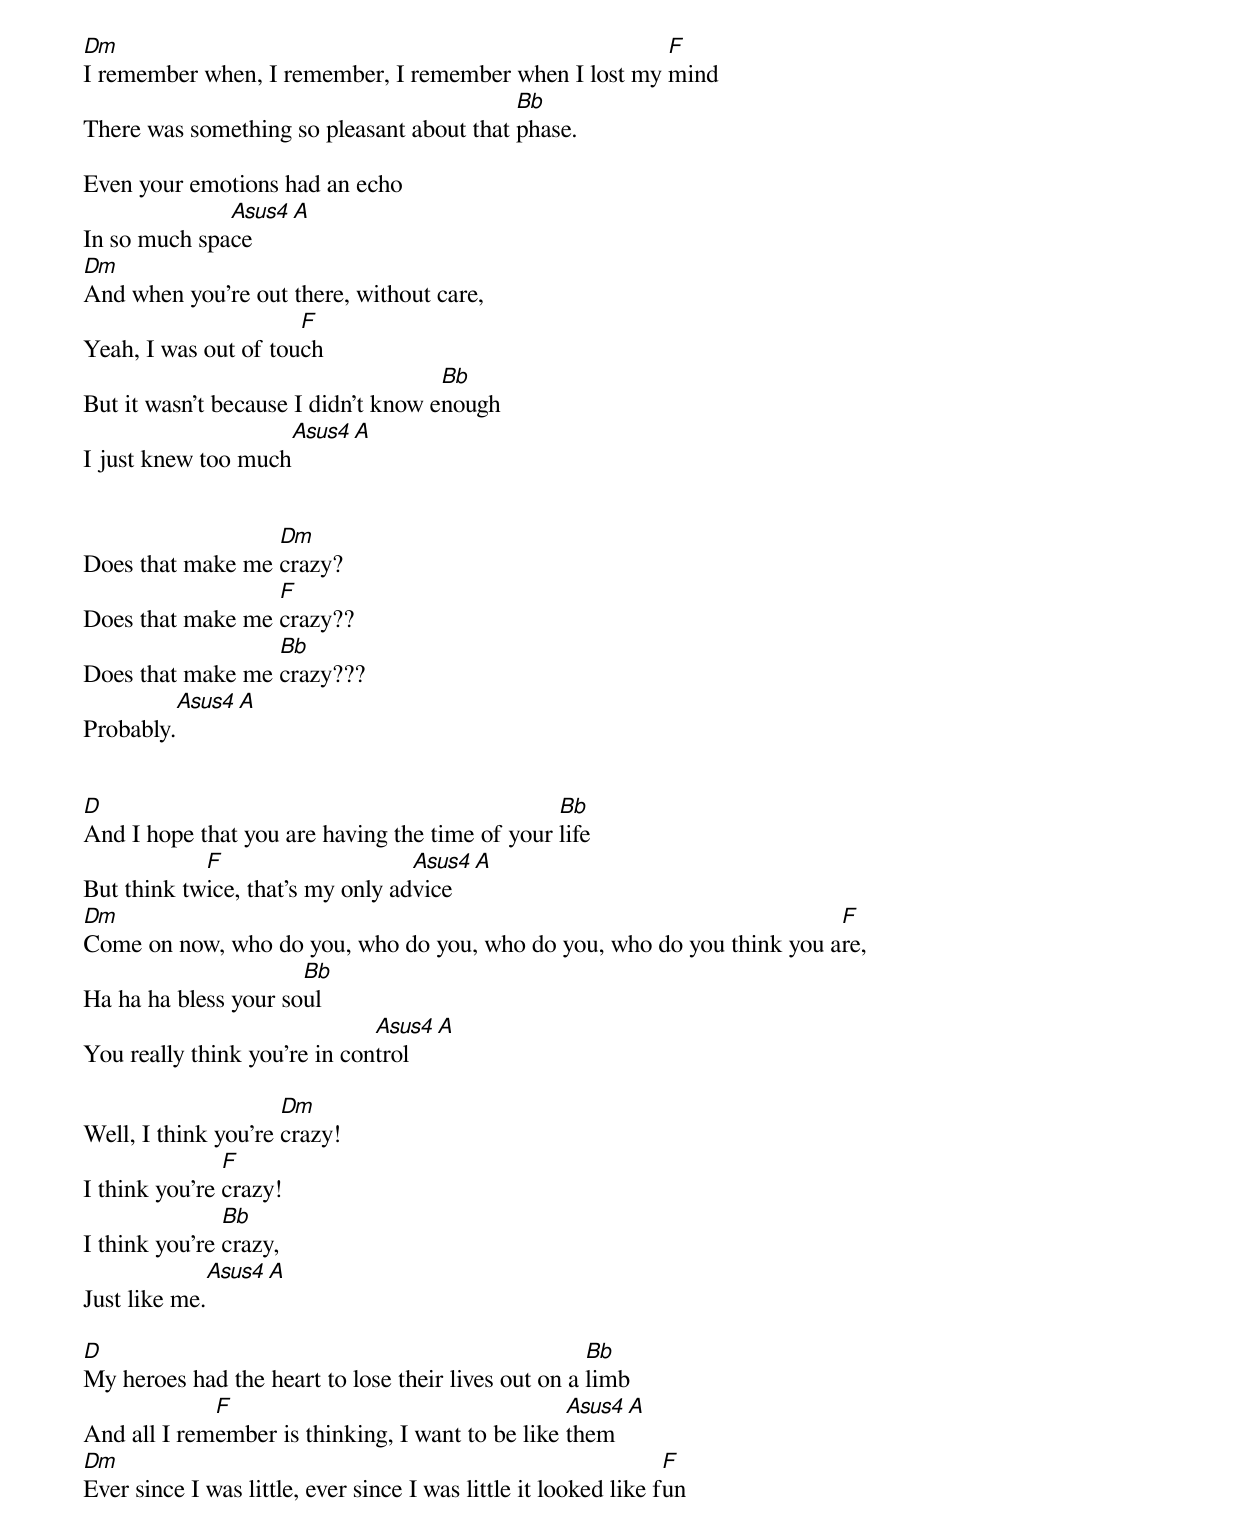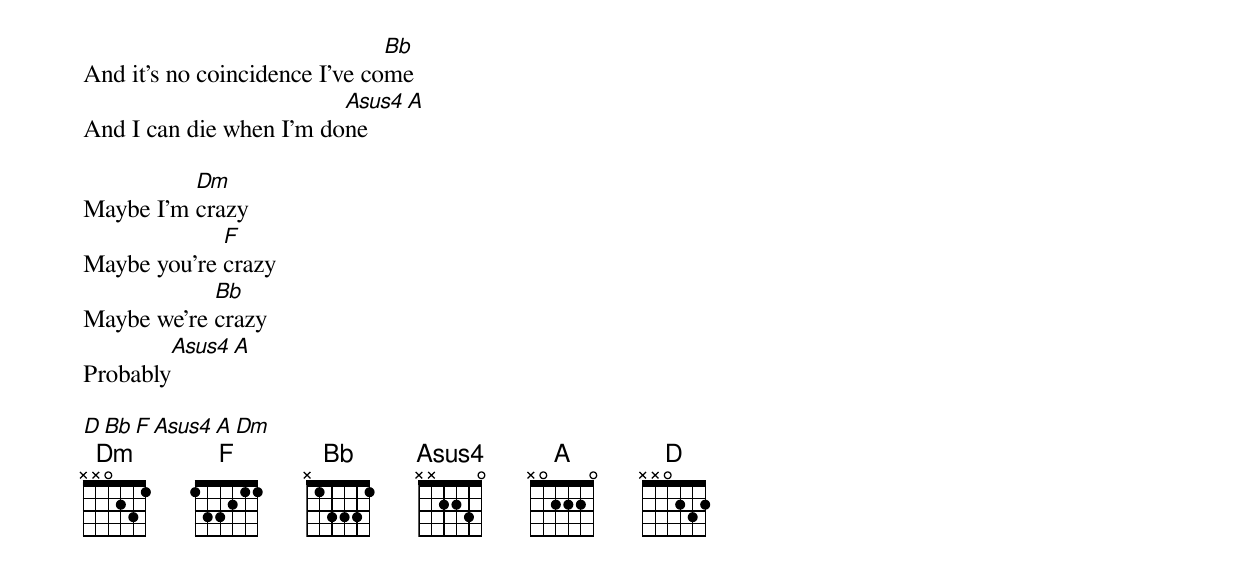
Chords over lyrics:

Dm                                                     F
I remember when, I remember, I remember when I lost my mind
                                           Bb
There was something so pleasant about that phase.

Even your emotions had an echo
              Asus4   A
In so much space
Dm
And when you're out there, without care,
                      F
Yeah, I was out of touch
                                     Bb
But it wasn't because I didn't know enough
                       Asus4  A
I just knew too much


                  Dm
Does that make me crazy?
                  F
Does that make me crazy??
                  Bb
Does that make me crazy???
                  Asus4     A
Probably.


D                                               Bb
And I hope that you are having the time of your life
            F                     Asus4   A
But think twice, that's my only advice
Dm                                                                     F
Come on now, who do you, who do you, who do you, who do you think you are,
                      Bb
Ha ha ha bless your soul
                              Asus4       A
You really think you're in control

                     Dm
Well, I think you're crazy!
               F
I think you're crazy!
               Bb
I think you're crazy,
               Asus4   A
Just like me.

D                                                    Bb
My heroes had the heart to lose their lives out on a limb
             F                                    Asus4   A
And all I remember is thinking, I want to be like them
Dm                                                               F
Ever since I was little, ever since I was little it looked like fun
                               Bb
And it's no coincidence I've come
                         Asus4    A
And I can die when I'm done

          Dm
Maybe I'm crazy
             F
Maybe you're crazy
            Bb
Maybe we're crazy
           Asus4    A
Probably

D Bb F Asus4 A Dm
